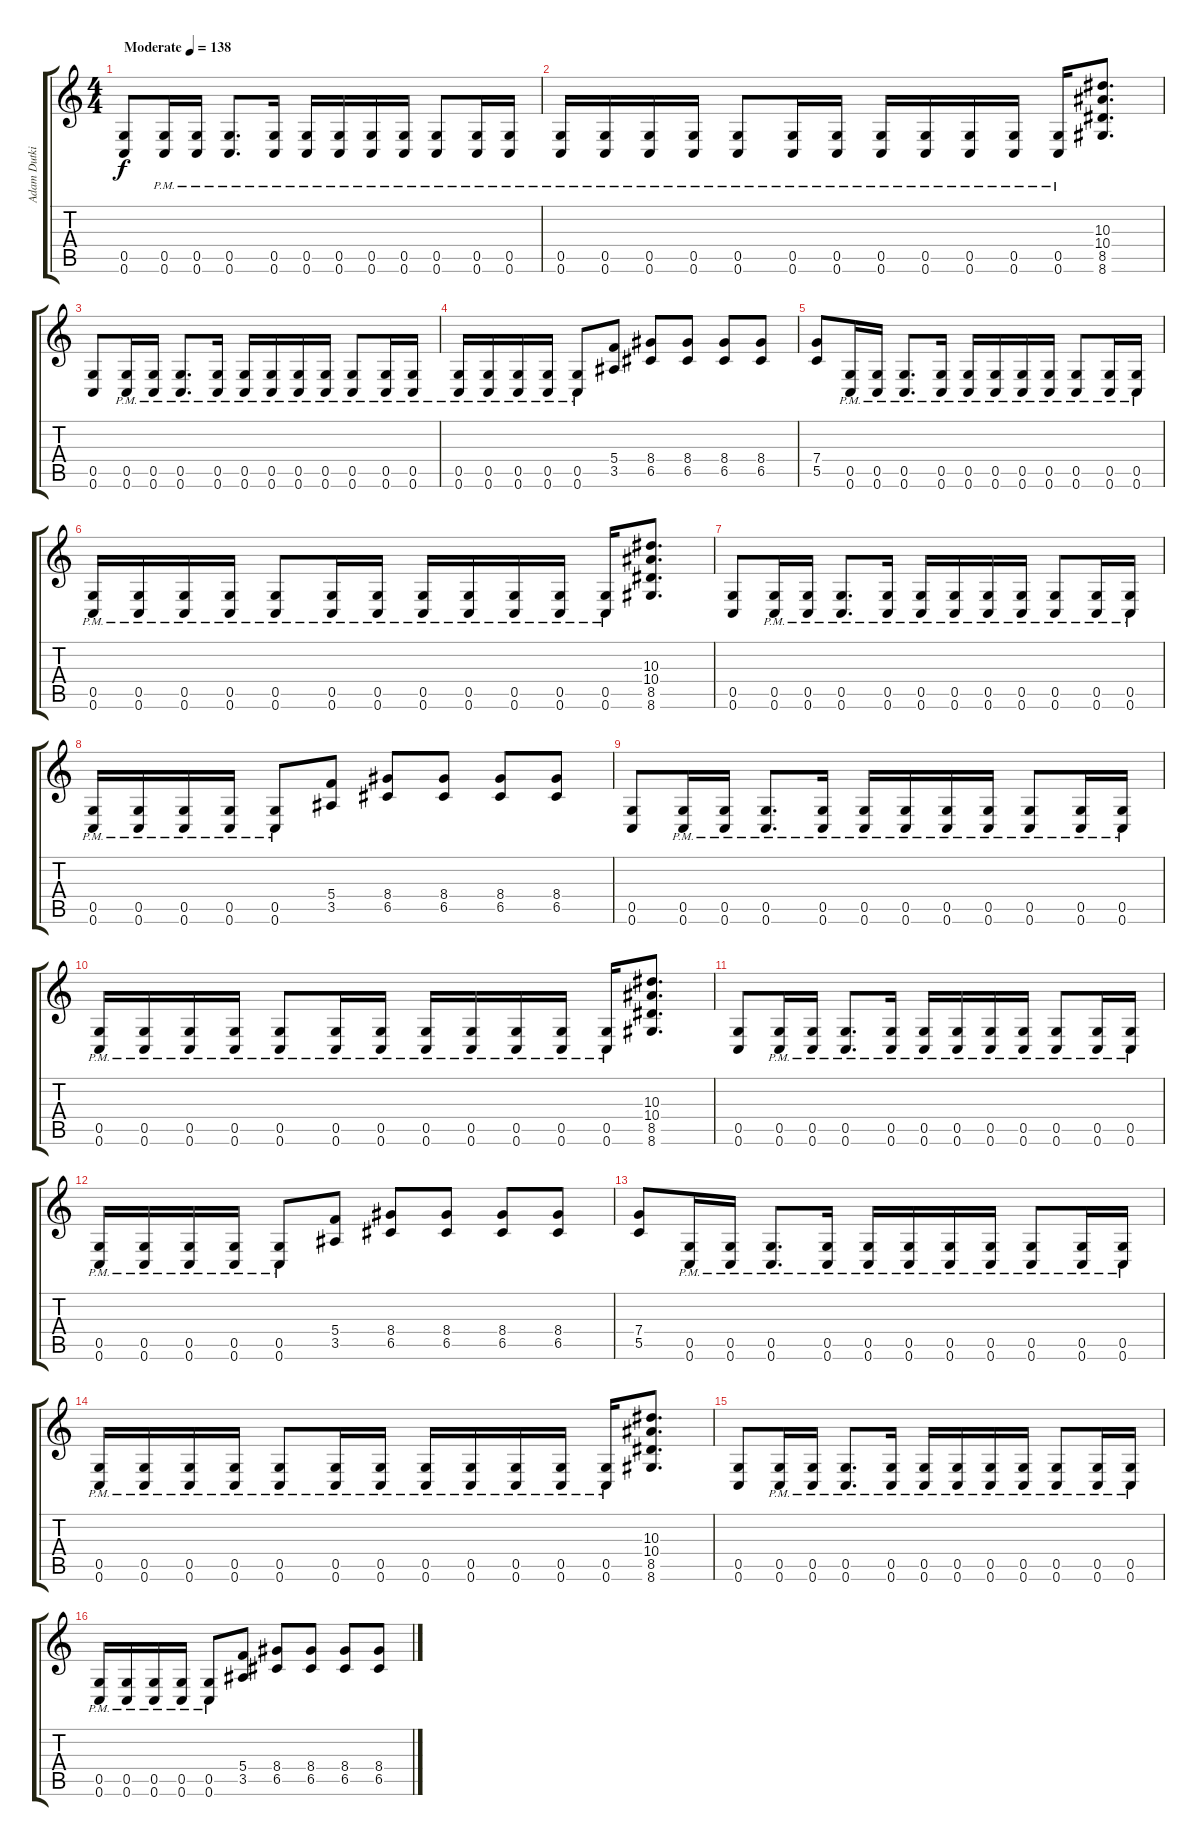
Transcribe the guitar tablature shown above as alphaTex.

\track ("Adam Dutkiewicz" "Adam Dutki") {instrument distortionguitar}
\staff {score tabs}
\tuning (D4 A3 F3 C3 G2 C2) {hide}
\ts (4 4)
\tempo (138 "Moderate")
\clef g2
\ks c
(0.5 0.6).8{dy f instrument distortionguitar} (0.5{pm} 0.6{pm}).16 (0.5{pm} 0.6{pm}).16 (0.5{pm} 0.6{pm}).8{d} (0.5{pm} 0.6{pm}).16 (0.5{pm} 0.6{pm}).16 (0.5{pm} 0.6{pm}).16 (0.5{pm} 0.6{pm}).16 (0.5{pm} 0.6{pm}).16 (0.5{pm} 0.6{pm}).8 (0.5{pm} 0.6{pm}).16 (0.5{pm} 0.6{pm}).16 |
(0.5{pm} 0.6{pm}).16 (0.5{pm} 0.6{pm}).16 (0.5{pm} 0.6{pm}).16 (0.5{pm} 0.6{pm}).16 (0.5{pm} 0.6{pm}).8 (0.5{pm} 0.6{pm}).16 (0.5{pm} 0.6{pm}).16 (0.5{pm} 0.6{pm}).16 (0.5{pm} 0.6{pm}).16 (0.5{pm} 0.6{pm}).16 (0.5{pm} 0.6{pm}).16 (0.5{pm} 0.6{pm}).16 (10.3 10.4 8.5 8.6).8{d} |
(0.5 0.6).8 (0.5{pm} 0.6{pm}).16 (0.5{pm} 0.6{pm}).16 (0.5{pm} 0.6{pm}).8{d} (0.5{pm} 0.6{pm}).16 (0.5{pm} 0.6{pm}).16 (0.5{pm} 0.6{pm}).16 (0.5{pm} 0.6{pm}).16 (0.5{pm} 0.6{pm}).16 (0.5{pm} 0.6{pm}).8 (0.5{pm} 0.6{pm}).16 (0.5{pm} 0.6{pm}).16 |
(0.5{pm} 0.6{pm}).16 (0.5{pm} 0.6{pm}).16 (0.5{pm} 0.6{pm}).16 (0.5{pm} 0.6{pm}).16 (0.5{pm} 0.6{pm}).8 (5.4 3.5).8 (8.4 6.5).8 (8.4 6.5).8 (8.4 6.5).8 (8.4 6.5).8 |
(7.4 5.5).8 (0.5{pm} 0.6{pm}).16 (0.5{pm} 0.6{pm}).16 (0.5{pm} 0.6{pm}).8{d} (0.5{pm} 0.6{pm}).16 (0.5{pm} 0.6{pm}).16 (0.5{pm} 0.6{pm}).16 (0.5{pm} 0.6{pm}).16 (0.5{pm} 0.6{pm}).16 (0.5{pm} 0.6{pm}).8 (0.5{pm} 0.6{pm}).16 (0.5{pm} 0.6{pm}).16 |
(0.5{pm} 0.6{pm}).16 (0.5{pm} 0.6{pm}).16 (0.5{pm} 0.6{pm}).16 (0.5{pm} 0.6{pm}).16 (0.5{pm} 0.6{pm}).8 (0.5{pm} 0.6{pm}).16 (0.5{pm} 0.6{pm}).16 (0.5{pm} 0.6{pm}).16 (0.5{pm} 0.6{pm}).16 (0.5{pm} 0.6{pm}).16 (0.5{pm} 0.6{pm}).16 (0.5{pm} 0.6{pm}).16 (10.3 10.4 8.5 8.6).8{d} |
(0.5 0.6).8 (0.5{pm} 0.6{pm}).16 (0.5{pm} 0.6{pm}).16 (0.5{pm} 0.6{pm}).8{d} (0.5{pm} 0.6{pm}).16 (0.5{pm} 0.6{pm}).16 (0.5{pm} 0.6{pm}).16 (0.5{pm} 0.6{pm}).16 (0.5{pm} 0.6{pm}).16 (0.5{pm} 0.6{pm}).8 (0.5{pm} 0.6{pm}).16 (0.5{pm} 0.6{pm}).16 |
(0.5{pm} 0.6{pm}).16 (0.5{pm} 0.6{pm}).16 (0.5{pm} 0.6{pm}).16 (0.5{pm} 0.6{pm}).16 (0.5{pm} 0.6{pm}).8 (5.4 3.5).8 (8.4 6.5).8 (8.4 6.5).8 (8.4 6.5).8 (8.4 6.5).8 |
(0.5 0.6).8 (0.5{pm} 0.6{pm}).16 (0.5{pm} 0.6{pm}).16 (0.5{pm} 0.6{pm}).8{d} (0.5{pm} 0.6{pm}).16 (0.5{pm} 0.6{pm}).16 (0.5{pm} 0.6{pm}).16 (0.5{pm} 0.6{pm}).16 (0.5{pm} 0.6{pm}).16 (0.5{pm} 0.6{pm}).8 (0.5{pm} 0.6{pm}).16 (0.5{pm} 0.6{pm}).16 |
(0.5{pm} 0.6{pm}).16 (0.5{pm} 0.6{pm}).16 (0.5{pm} 0.6{pm}).16 (0.5{pm} 0.6{pm}).16 (0.5{pm} 0.6{pm}).8 (0.5{pm} 0.6{pm}).16 (0.5{pm} 0.6{pm}).16 (0.5{pm} 0.6{pm}).16 (0.5{pm} 0.6{pm}).16 (0.5{pm} 0.6{pm}).16 (0.5{pm} 0.6{pm}).16 (0.5{pm} 0.6{pm}).16 (10.3 10.4 8.5 8.6).8{d} |
(0.5 0.6).8 (0.5{pm} 0.6{pm}).16 (0.5{pm} 0.6{pm}).16 (0.5{pm} 0.6{pm}).8{d} (0.5{pm} 0.6{pm}).16 (0.5{pm} 0.6{pm}).16 (0.5{pm} 0.6{pm}).16 (0.5{pm} 0.6{pm}).16 (0.5{pm} 0.6{pm}).16 (0.5{pm} 0.6{pm}).8 (0.5{pm} 0.6{pm}).16 (0.5{pm} 0.6{pm}).16 |
(0.5{pm} 0.6{pm}).16 (0.5{pm} 0.6{pm}).16 (0.5{pm} 0.6{pm}).16 (0.5{pm} 0.6{pm}).16 (0.5{pm} 0.6{pm}).8 (5.4 3.5).8 (8.4 6.5).8 (8.4 6.5).8 (8.4 6.5).8 (8.4 6.5).8 |
(7.4 5.5).8 (0.5{pm} 0.6{pm}).16 (0.5{pm} 0.6{pm}).16 (0.5{pm} 0.6{pm}).8{d} (0.5{pm} 0.6{pm}).16 (0.5{pm} 0.6{pm}).16 (0.5{pm} 0.6{pm}).16 (0.5{pm} 0.6{pm}).16 (0.5{pm} 0.6{pm}).16 (0.5{pm} 0.6{pm}).8 (0.5{pm} 0.6{pm}).16 (0.5{pm} 0.6{pm}).16 |
(0.5{pm} 0.6{pm}).16 (0.5{pm} 0.6{pm}).16 (0.5{pm} 0.6{pm}).16 (0.5{pm} 0.6{pm}).16 (0.5{pm} 0.6{pm}).8 (0.5{pm} 0.6{pm}).16 (0.5{pm} 0.6{pm}).16 (0.5{pm} 0.6{pm}).16 (0.5{pm} 0.6{pm}).16 (0.5{pm} 0.6{pm}).16 (0.5{pm} 0.6{pm}).16 (0.5{pm} 0.6{pm}).16 (10.3 10.4 8.5 8.6).8{d} |
(0.5 0.6).8 (0.5{pm} 0.6{pm}).16 (0.5{pm} 0.6{pm}).16 (0.5{pm} 0.6{pm}).8{d} (0.5{pm} 0.6{pm}).16 (0.5{pm} 0.6{pm}).16 (0.5{pm} 0.6{pm}).16 (0.5{pm} 0.6{pm}).16 (0.5{pm} 0.6{pm}).16 (0.5{pm} 0.6{pm}).8 (0.5{pm} 0.6{pm}).16 (0.5{pm} 0.6{pm}).16 |
(0.5{pm} 0.6{pm}).16 (0.5{pm} 0.6{pm}).16 (0.5{pm} 0.6{pm}).16 (0.5{pm} 0.6{pm}).16 (0.5{pm} 0.6{pm}).8 (5.4 3.5).8 (8.4 6.5).8 (8.4 6.5).8 (8.4 6.5).8 (8.4 6.5).8
